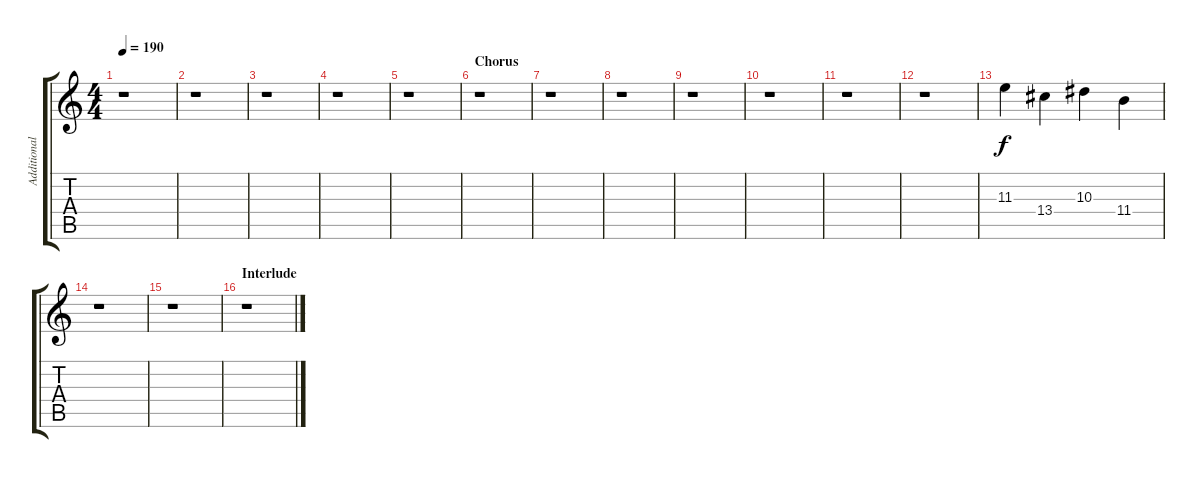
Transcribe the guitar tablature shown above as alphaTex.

\track ("Additional Guitars" "Additional") {instrument distortionguitar}
\staff {score tabs}
\tuning (D4 A3 F3 C3 G2 D2) {hide}
\ts (4 4)
\tempo 190
\clef g2
\ks c
r.1{dy f} |
r.1 |
r.1 |
r.1 |
r.1 |
\section ("" "Chorus")
r.1 |
r.1 |
r.1 |
r.1 |
r.1 |
r.1 |
r.1 |
11.3.4{balance 16} 13.4.4 10.3.4 11.4.4 |
r.1 |
r.1 |
\section ("" "Interlude")
r.1
